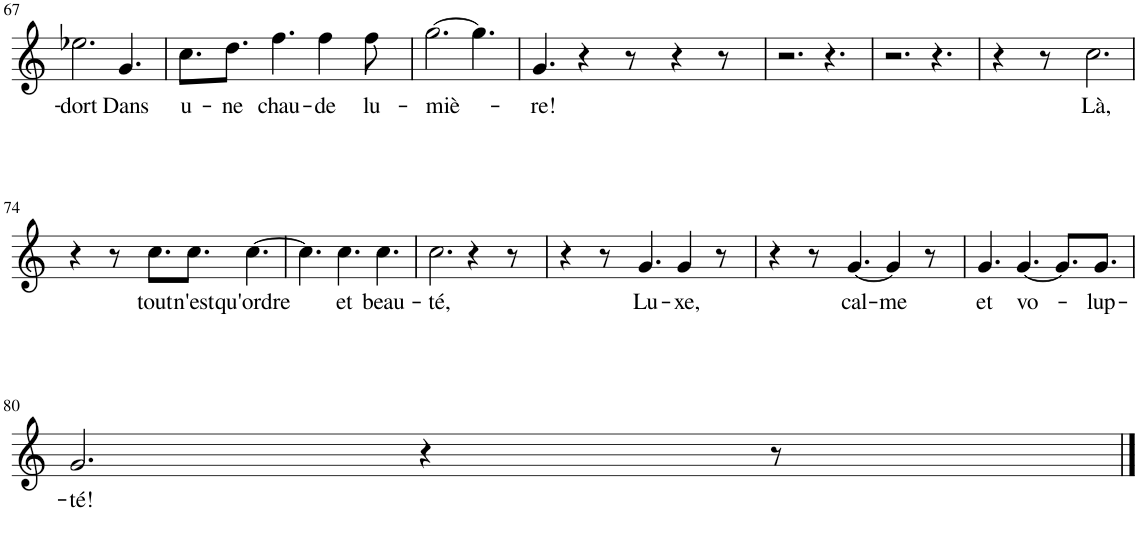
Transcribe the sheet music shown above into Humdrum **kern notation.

**kern	**text
*part1	*part1
*staff1	*staff1
*I"Piano	*
*I'Pno	*
!!LO:PB:g=z
*clefG2	*
*k[]	*
*M9/8	*
=67	=67
!	!LO:LY:b
2.ee-X\	-dort
!	!LO:LY:b
4.g/	Dans
=68	=68
!	!LO:LY:b
8.cc\L	u-
!	!LO:LY:b
8.dd\J	-ne
!	!LO:LY:b
4.ff\	chau-
!	!LO:LY:b
4ff\	-de
!	!LO:LY:b
8ff\	lu-
=69	=69
!	!LO:LY:b
[2.gg\	-miè-
4.gg\]	.
=70	=70
!	!LO:LY:b
4.g/	-re!
4r	.
8r	.
4r	.
8r	.
=71	=71
2.r	.
4.r	.
=72	=72
2.r	.
4.r	.
=73	=73
4r	.
8r	.
!	!LO:LY:b
2.cc\	Là,
!!LO:LB:g=z
=74	=74
4r	.
8r	.
!	!LO:LY:b
8.cc\L	tout
!	!LO:LY:b
8.cc\J	n'est
!	!LO:LY:b
[4.cc\	qu'ordre
=75	=75
4.cc\]	.
!	!LO:LY:b
4.cc\	et
!	!LO:LY:b
4.cc\	beau-
=76	=76
!	!LO:LY:b
2.cc\	-té,
4r	.
8r	.
=77	=77
4r	.
8r	.
!	!LO:LY:b
4.g/	Lu-
!	!LO:LY:b
4g/	-xe,
8r	.
=78	=78
4r	.
8r	.
!	!LO:LY:b
[4.g/	cal-
!	!LO:LY:b
4g/]	-me
8r	.
=79	=79
!	!LO:LY:b
4.g/	et
!	!LO:LY:b
[4.g/	vo-
8.g/L]	.
!	!LO:LY:b
8.g/J	-lup-
!!LO:LB:g=z
=80	=80
!	!LO:LY:b
2.g/	-té!
4r	.
8r	.
==	==
*-	*-
